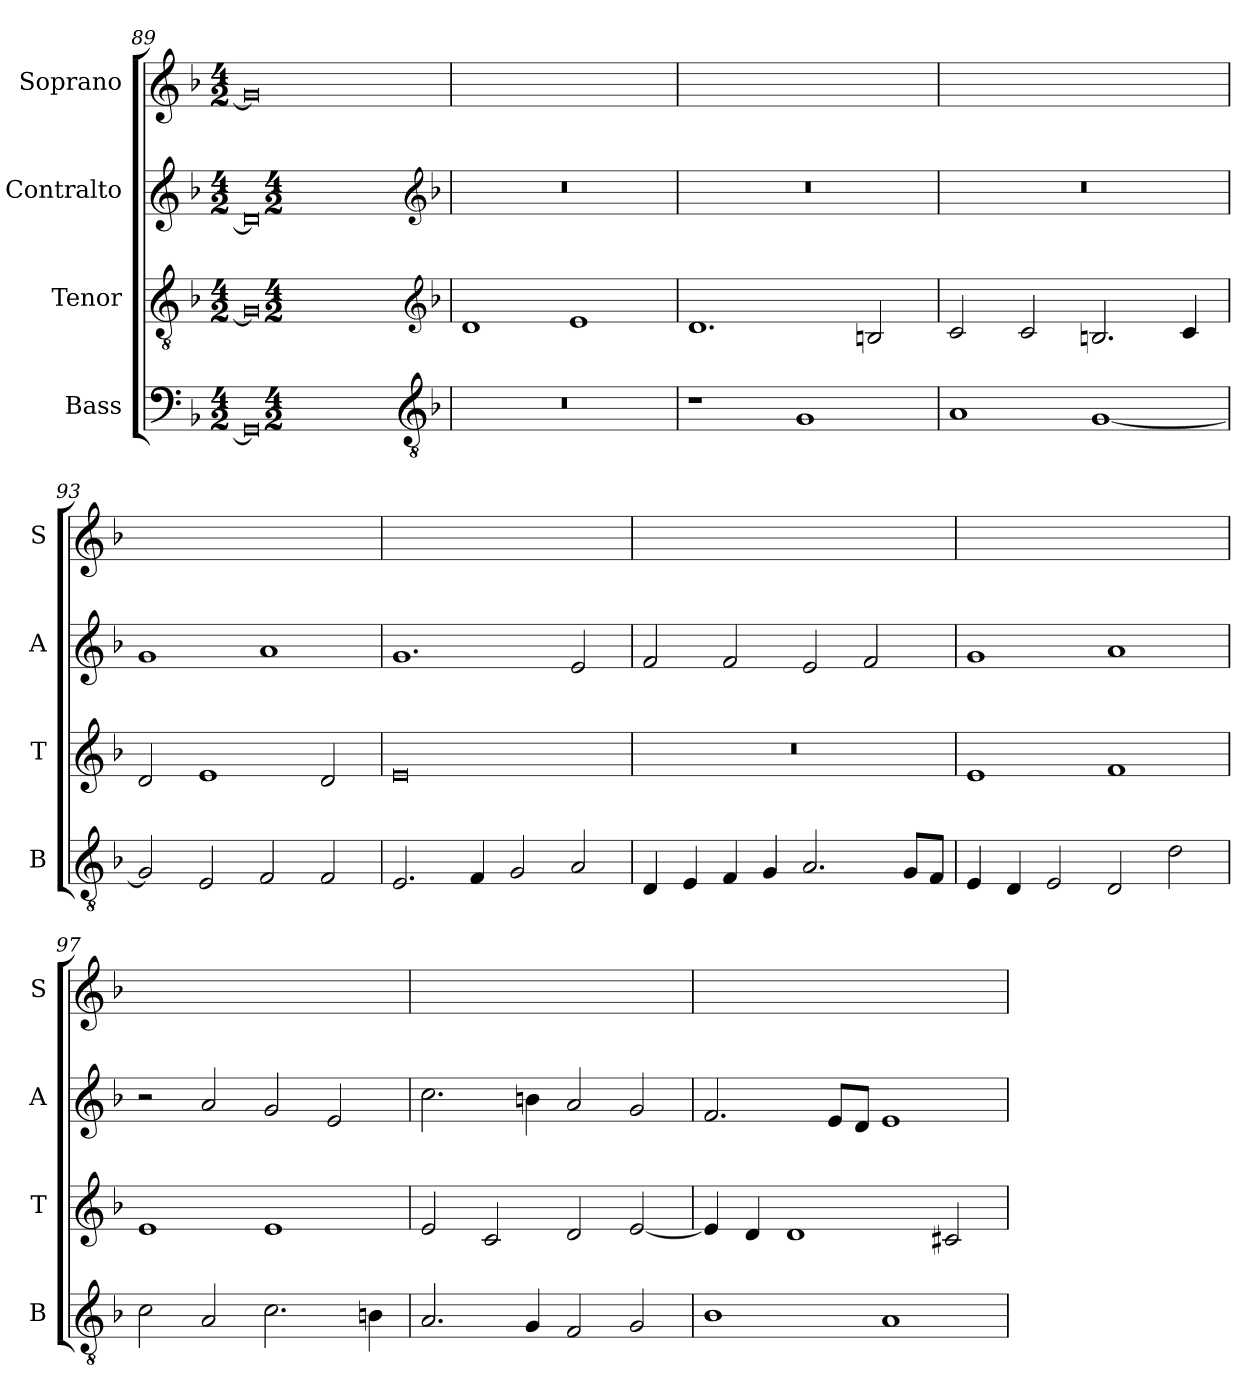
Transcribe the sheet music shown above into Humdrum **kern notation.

**kern	**kern	**kern	**kern
*part4	*part3	*part2	*part1
*staff4	*staff3	*staff2	*staff1
*I"Bass	*I"Tenor	*I"Contralto	*I"Soprano
*I'B	*I'T	*I'A	*I'S
*clefF4	*clefGv2	*clefG2	*clefG2
*k[b-]	*k[b-]	*k[b-]	*k[b-]
*M4/2	*M4/2	*M4/2	*M4/2
=89	=89	=89	=89
0GG]	0G]	0d]	0g]
*clefGv2	*clefG2	*clefG2	*
*k[b-]	*k[b-]	*k[b-]	*
*M4/2	*M4/2	*M4/2	*
=90	=90	=90	=90
0r	1d	0r	0ryy
.	1e	.	.
=91	=91	=91	=91
1r	1.d	0r	0ryy
1G	.	.	.
.	2Bn	.	.
=92	=92	=92	=92
1A	2c	0r	0ryy
.	2c	.	.
[1G	2.Bn	.	.
.	4c	.	.
=93	=93	=93	=93
2G]	2d	1g	0ryy
2E	1e	.	.
2F	.	1a	.
2F	2d	.	.
=94	=94	=94	=94
2.E	0e	1.g	0ryy
4F	.	.	.
2G	.	.	.
2A	.	2e	.
=95	=95	=95	=95
4D	0r	2f	0ryy
4E	.	.	.
4F	.	2f	.
4G	.	.	.
2.A	.	2e	.
.	.	2f	.
8G/L	.	.	.
8F/J	.	.	.
=96	=96	=96	=96
4E	1e	1g	0ryy
4D	.	.	.
2E	.	.	.
2D	1f	1a	.
2d	.	.	.
=97	=97	=97	=97
2c	1e	2r	0ryy
2A	.	2a	.
2.c	1e	2g	.
.	.	2e	.
4Bn	.	.	.
=98	=98	=98	=98
2.A	2e	2.cc	0ryy
.	2c	.	.
4G	.	4bn	.
2F	2d	2a	.
2G	[2e	2g	.
=99	=99	=99	=99
1B-	4e]	2.f	0ryy
.	4d	.	.
.	1d	.	.
.	.	8e/L	.
.	.	8d/J	.
1A	.	1e	.
.	2c#X	.	.
=	=	=	=
*-	*-	*-	*-
